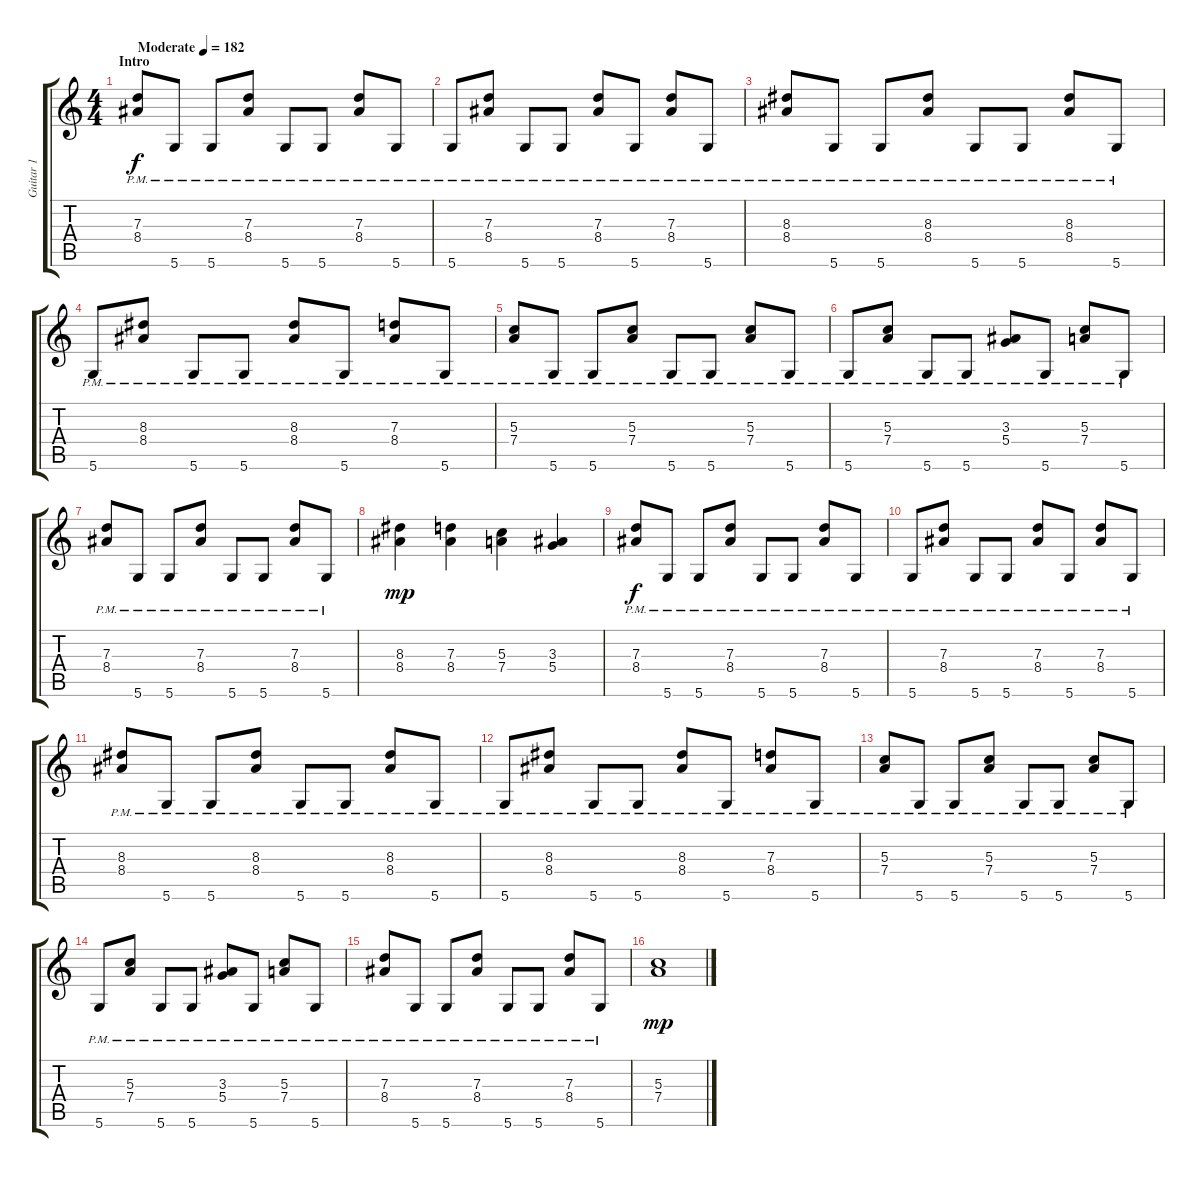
\track ("Guitar 1" "Guitar 1") {instrument distortionguitar}
\staff {score tabs}
\tuning (E4 B3 G3 D3 A2 D2) {hide}
\ts (4 4)
\section ("" "Intro")
\tempo (182 "Moderate")
\clef g2
\ks c
(7.3{pm} 8.4{pm}).8{dy f instrument distortionguitar} 5.6{pm}.8 5.6{pm}.8 (7.3{pm} 8.4{pm}).8 5.6{pm}.8 5.6{pm}.8 (7.3{pm} 8.4{pm}).8 5.6{pm}.8 |
5.6{pm}.8 (7.3{pm} 8.4{pm}).8 5.6{pm}.8 5.6{pm}.8 (7.3{pm} 8.4{pm}).8 5.6{pm}.8 (7.3{pm} 8.4{pm}).8 5.6{pm}.8 |
(8.3{pm} 8.4{pm}).8 5.6{pm}.8 5.6{pm}.8 (8.3{pm} 8.4{pm}).8 5.6{pm}.8 5.6{pm}.8 (8.3{pm} 8.4{pm}).8 5.6{pm}.8 |
5.6{pm}.8 (8.3{pm} 8.4{pm}).8 5.6{pm}.8 5.6{pm}.8 (8.3{pm} 8.4{pm}).8 5.6{pm}.8 (7.3{pm} 8.4{pm}).8 5.6{pm}.8 |
(5.3{pm} 7.4{pm}).8 5.6{pm}.8 5.6{pm}.8 (5.3{pm} 7.4{pm}).8 5.6{pm}.8 5.6{pm}.8 (5.3{pm} 7.4{pm}).8 5.6{pm}.8 |
5.6{pm}.8 (5.3{pm} 7.4{pm}).8 5.6{pm}.8 5.6{pm}.8 (3.3{pm} 5.4{pm}).8 5.6{pm}.8 (5.3{pm} 7.4{pm}).8 5.6{pm}.8 |
(7.3{pm} 8.4{pm}).8 5.6{pm}.8 5.6{pm}.8 (7.3{pm} 8.4{pm}).8 5.6{pm}.8 5.6{pm}.8 (7.3{pm} 8.4{pm}).8 5.6{pm}.8 |
(8.3 8.4).4{dy mp} (7.3 8.4).4 (5.3 7.4).4 (3.3 5.4).4 |
(7.3{pm} 8.4{pm}).8{dy f} 5.6{pm}.8 5.6{pm}.8 (7.3{pm} 8.4{pm}).8 5.6{pm}.8 5.6{pm}.8 (7.3{pm} 8.4{pm}).8 5.6{pm}.8 |
5.6{pm}.8 (7.3{pm} 8.4{pm}).8 5.6{pm}.8 5.6{pm}.8 (7.3{pm} 8.4{pm}).8 5.6{pm}.8 (7.3{pm} 8.4{pm}).8 5.6{pm}.8 |
(8.3{pm} 8.4{pm}).8 5.6{pm}.8 5.6{pm}.8 (8.3{pm} 8.4{pm}).8 5.6{pm}.8 5.6{pm}.8 (8.3{pm} 8.4{pm}).8 5.6{pm}.8 |
5.6{pm}.8 (8.3{pm} 8.4{pm}).8 5.6{pm}.8 5.6{pm}.8 (8.3{pm} 8.4{pm}).8 5.6{pm}.8 (7.3{pm} 8.4{pm}).8 5.6{pm}.8 |
(5.3{pm} 7.4{pm}).8 5.6{pm}.8 5.6{pm}.8 (5.3{pm} 7.4{pm}).8 5.6{pm}.8 5.6{pm}.8 (5.3{pm} 7.4{pm}).8 5.6{pm}.8 |
5.6{pm}.8 (5.3{pm} 7.4{pm}).8 5.6{pm}.8 5.6{pm}.8 (3.3{pm} 5.4{pm}).8 5.6{pm}.8 (5.3{pm} 7.4{pm}).8 5.6{pm}.8 |
(7.3{pm} 8.4{pm}).8 5.6{pm}.8 5.6{pm}.8 (7.3{pm} 8.4{pm}).8 5.6{pm}.8 5.6{pm}.8 (7.3{pm} 8.4{pm}).8 5.6{pm}.8 |
(5.3 7.4).1{dy mp}
